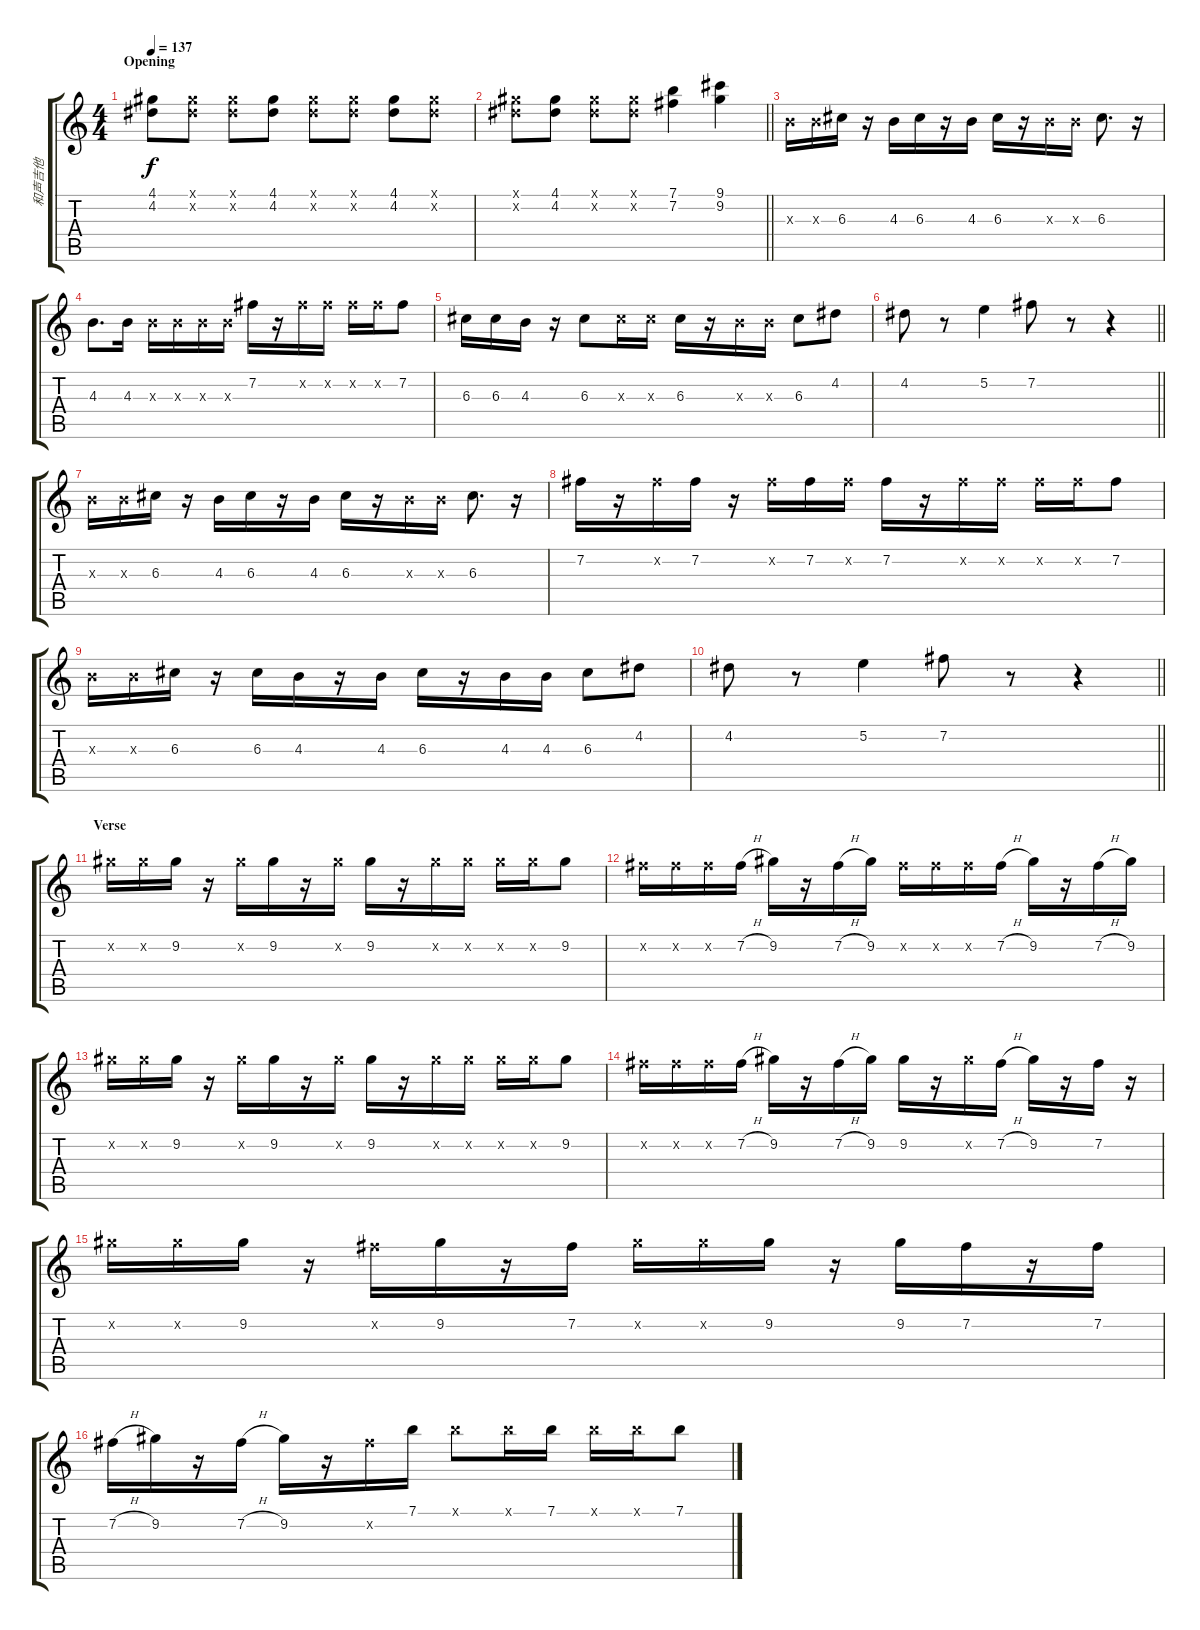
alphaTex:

\track ("和声吉他" "和声吉他") {instrument electricguitarclean}
\staff {score tabs}
\tuning (E4 B3 G3 D3 A2 E2) {hide}
\ts (4 4)
\section ("" "Opening")
\tempo 137
\clef g2
\ks c
(4.1 4.2).8{dy f instrument electricguitarclean} (4.1{x} 4.2{x}).8 (4.1{x} 4.2{x}).8 (4.1 4.2).8 (4.1{x} 4.2{x}).8 (4.1{x} 4.2{x}).8 (4.1 4.2).8 (4.1{x} 4.2{x}).8 |
\barLineRight lightlight
(4.1{x} 4.2{x}).8 (4.1 4.2).8 (4.1{x} 4.2{x}).8 (4.1{x} 4.2{x}).8 (7.1 7.2).4 (9.1 9.2).4 |
4.3{x}.16 4.3{x}.16 6.3.16 r.16 4.3.16 6.3.16 r.16 4.3.16 6.3.16 r.16 4.3{x}.16 4.3{x}.16 6.3.8{d} r.16 |
4.3.8{d} 4.3.16 4.3{x}.16 4.3{x}.16 4.3{x}.16 4.3{x}.16 7.2.16 r.16 7.2{x}.16 7.2{x}.16 7.2{x}.16 7.2{x}.16 7.2.8 |
6.3.16 6.3.16 4.3.16 r.16 6.3.8 6.3{x}.16 6.3{x}.16 6.3.16 r.16 4.3{x}.16 4.3{x}.16 6.3.8 4.2.8 |
\barLineRight lightlight
4.2.8 r.8 5.2.4 7.2.8 r.8 r.4 |
4.3{x}.16 4.3{x}.16 6.3.16 r.16 4.3.16 6.3.16 r.16 4.3.16 6.3.16 r.16 4.3{x}.16 4.3{x}.16 6.3.8{d} r.16 |
7.2.16 r.16 7.2{x}.16 7.2.16 r.16 7.2{x}.16 7.2.16 7.2{x}.16 7.2.16 r.16 7.2{x}.16 7.2{x}.16 7.2{x}.16 7.2{x}.16 7.2.8 |
4.3{x}.16 4.3{x}.16 6.3.16 r.16 6.3.16 4.3.16 r.16 4.3.16 6.3.16 r.16 4.3.16 4.3.16 6.3.8 4.2.8 |
\barLineRight lightlight
4.2.8 r.8 5.2.4 7.2.8 r.8 r.4 |
\section ("" "Verse")
9.2{x}.16 9.2{x}.16 9.2.16 r.16 9.2{x}.16 9.2.16 r.16 9.2{x}.16 9.2.16 r.16 9.2{x}.16 9.2{x}.16 9.2{x}.16 9.2{x}.16 9.2.8 |
7.2{x}.16 7.2{x}.16 7.2{x}.16 7.2{h}.16 9.2.16 r.16 7.2{h}.16 9.2.16 7.2{x}.16 7.2{x}.16 7.2{x}.16 7.2{h}.16 9.2.16 r.16 7.2{h}.16 9.2.16 |
9.2{x}.16 9.2{x}.16 9.2.16 r.16 9.2{x}.16 9.2.16 r.16 9.2{x}.16 9.2.16 r.16 9.2{x}.16 9.2{x}.16 9.2{x}.16 9.2{x}.16 9.2.8 |
7.2{x}.16 7.2{x}.16 7.2{x}.16 7.2{h}.16 9.2.16 r.16 7.2{h}.16 9.2.16 9.2.16 r.16 9.2{x}.16 7.2{h}.16 9.2.16 r.16 7.2.16 r.16 |
9.2{x}.16 9.2{x}.16 9.2.16 r.16 7.2{x}.16 9.2.16 r.16 7.2.16 9.2{x}.16 9.2{x}.16 9.2.16 r.16 9.2.16 7.2.16 r.16 7.2.16 |
7.2{h}.16 9.2.16 r.16 7.2{h}.16 9.2.16 r.16 7.2{x}.16 7.1.16 7.1{x}.8 7.1{x}.16 7.1.16 7.1{x}.16 7.1{x}.16 7.1.8
